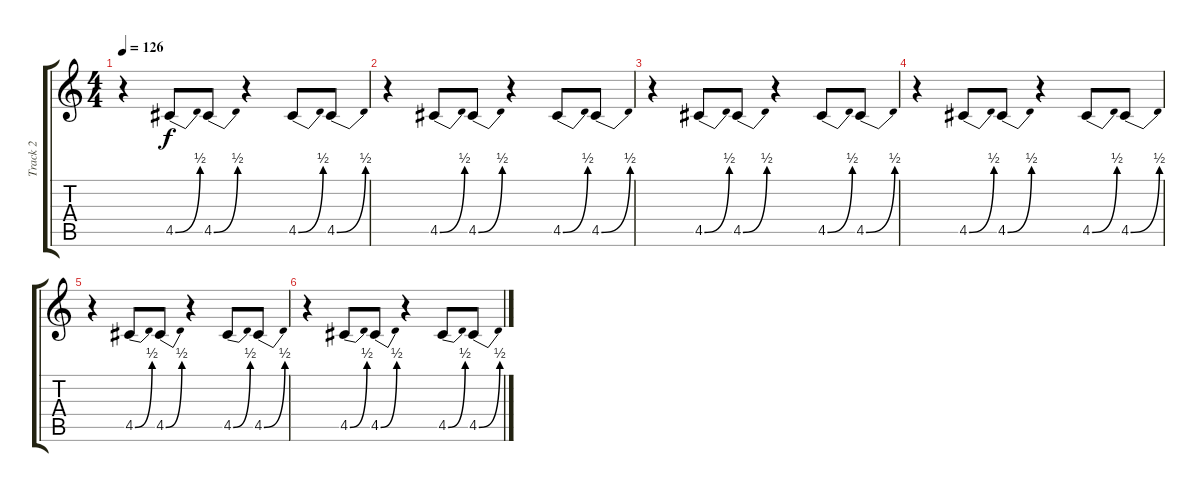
\track ("Track 2" "Track 2") {instrument distortionguitar}
\staff {score tabs}
\tuning (E4 B3 G3 D3 A2 E2) {hide}
\ts (4 4)
\tempo 126
\clef g2
\ks c
r.4{dy f} 4.5{be (bend 0 0 60 2)}.8 4.5{be (bend 0 0 60 2)}.8 r.4 4.5{be (bend 0 0 60 2)}.8 4.5{be (bend 0 0 60 2)}.8 |
r.4 4.5{be (bend 0 0 60 2)}.8 4.5{be (bend 0 0 60 2)}.8 r.4 4.5{be (bend 0 0 60 2)}.8 4.5{be (bend 0 0 60 2)}.8 |
r.4 4.5{be (bend 0 0 60 2)}.8 4.5{be (bend 0 0 60 2)}.8 r.4 4.5{be (bend 0 0 60 2)}.8 4.5{be (bend 0 0 60 2)}.8 |
r.4 4.5{be (bend 0 0 60 2)}.8 4.5{be (bend 0 0 60 2)}.8 r.4 4.5{be (bend 0 0 60 2)}.8 4.5{be (bend 0 0 60 2)}.8 |
r.4 4.5{be (bend 0 0 60 2)}.8 4.5{be (bend 0 0 60 2)}.8 r.4 4.5{be (bend 0 0 60 2)}.8 4.5{be (bend 0 0 60 2)}.8 |
r.4 4.5{be (bend 0 0 60 2)}.8 4.5{be (bend 0 0 60 2)}.8 r.4 4.5{be (bend 0 0 60 2)}.8 4.5{be (bend 0 0 60 2)}.8
